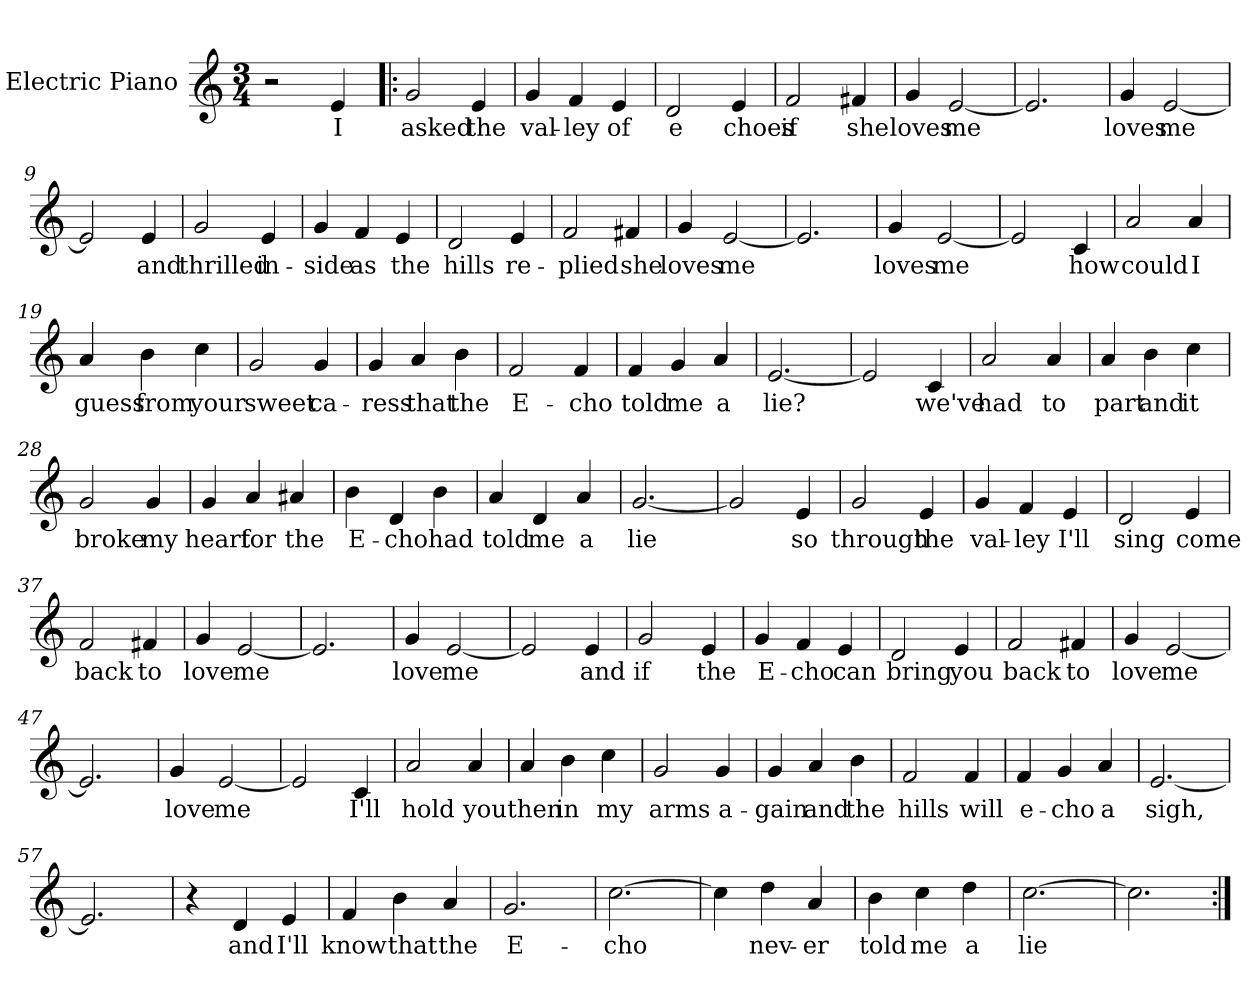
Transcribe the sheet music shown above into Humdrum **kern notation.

**kern	**text
*part1	*part1
*staff1	*staff1
*I"Electric Piano	*
*I'E.Pno	*
*clefG2	*
*k[]	*
*C:	*
*M3/4	*
=1	=1
2r	.
4e/	I
=2!|:	=2!|:
2g/	asked
4e/	the
=3	=3
4g/	val-
4f/	-ley
4e/	of
=4	=4
2d/	e
4e/	choes
=5	=5
2f/	if
4f#X/	she
=6	=6
4g/	loves
[2e/	me
=7	=7
2.e/]	.
!!LO:LB:g=z
=8	=8
4g/	loves
[2e/	me
=9	=9
2e/]	.
4e/	and
=10	=10
2g/	thrilled
4e/	in-
=11	=11
4g/	-side
4f/	as
4e/	the
=12	=12
2d/	hills
4e/	re-
=13	=13
2f/	-plied
4f#X/	she
=14	=14
4g/	loves
[2e/	me
=15	=15
2.e/]	.
!!LO:LB:g=z
=16	=16
4g/	loves
[2e/	me
=17	=17
2e/]	.
4c/	how
=18	=18
2a/	could
4a/	I
=19	=19
4a/	guess
4b\	from
4cc\	your
=20	=20
2g/	sweet
4g/	ca-
=21	=21
4g/	-ress
4a/	that
4b\	the
=22	=22
2f/	E-
4f/	-cho
!!LO:LB:g=z
=23	=23
4f/	told
4g/	me
4a/	a
=24	=24
[2.e/	lie?
=25	=25
2e/]	.
4c/	we've
=26	=26
2a/	had
4a/	to
=27	=27
4a/	part
4b\	and
4cc\	it
=28	=28
2g/	broke
4g/	my
=29	=29
4g/	heart
4a/	for
4a#X/	the
!!LO:LB:g=z
=30	=30
4b\	E-
4d/	cho
4b\	had
=31	=31
4a/	told
4d/	me
4a/	a
=32	=32
[2.g/	lie
=33	=33
2g/]	.
4e/	so
=34	=34
2g/	through
4e/	the
=35	=35
4g/	val-
4f/	-ley
4e/	I'll
=36	=36
2d/	sing
4e/	come
=37	=37
2f/	back
4f#X/	to
!!LO:LB:g=z
=38	=38
4g/	love
[2e/	me
=39	=39
2.e/]	.
=40	=40
4g/	love
[2e/	me
=41	=41
2e/]	.
4e/	and
=42	=42
2g/	if
4e/	the
=43	=43
4g/	E-
4f/	-cho
4e/	can
=44	=44
2d/	bring
4e/	you
=45	=45
2f/	back
4f#X/	to
=46	=46
4g/	love
[2e/	me
=47	=47
2.e/]	.
!!LO:LB:g=z
=48	=48
4g/	love
[2e/	me
=49	=49
2e/]	.
4c/	I'll
=50	=50
2a/	hold
4a/	you
=51	=51
4a/	then
4b\	in
4cc\	my
=52	=52
2g/	arms
4g/	a-
=53	=53
4g/	-gain
4a/	and
4b\	the
=54	=54
2f/	hills
4f/	will
=55	=55
4f/	e-
4g/	-cho
4a/	a
=56	=56
[2.e/	sigh,
!!LO:LB:g=z
=57	=57
2.e/]	.
=58	=58
4r	.
4d/	and
4e/	I'll
=59	=59
4f/	know
4b\	that
4a/	the
=60	=60
2.g/	E-
=61	=61
[2.cc\	-cho
=62	=62
4cc\]	.
4dd\	nev-
4a/	-er
=63	=63
4b\	told
4cc\	me
4dd\	a
=64	=64
[2.cc\	lie
=65	=65
2.cc\]	.
=:|!	=:|!
*-	*-
